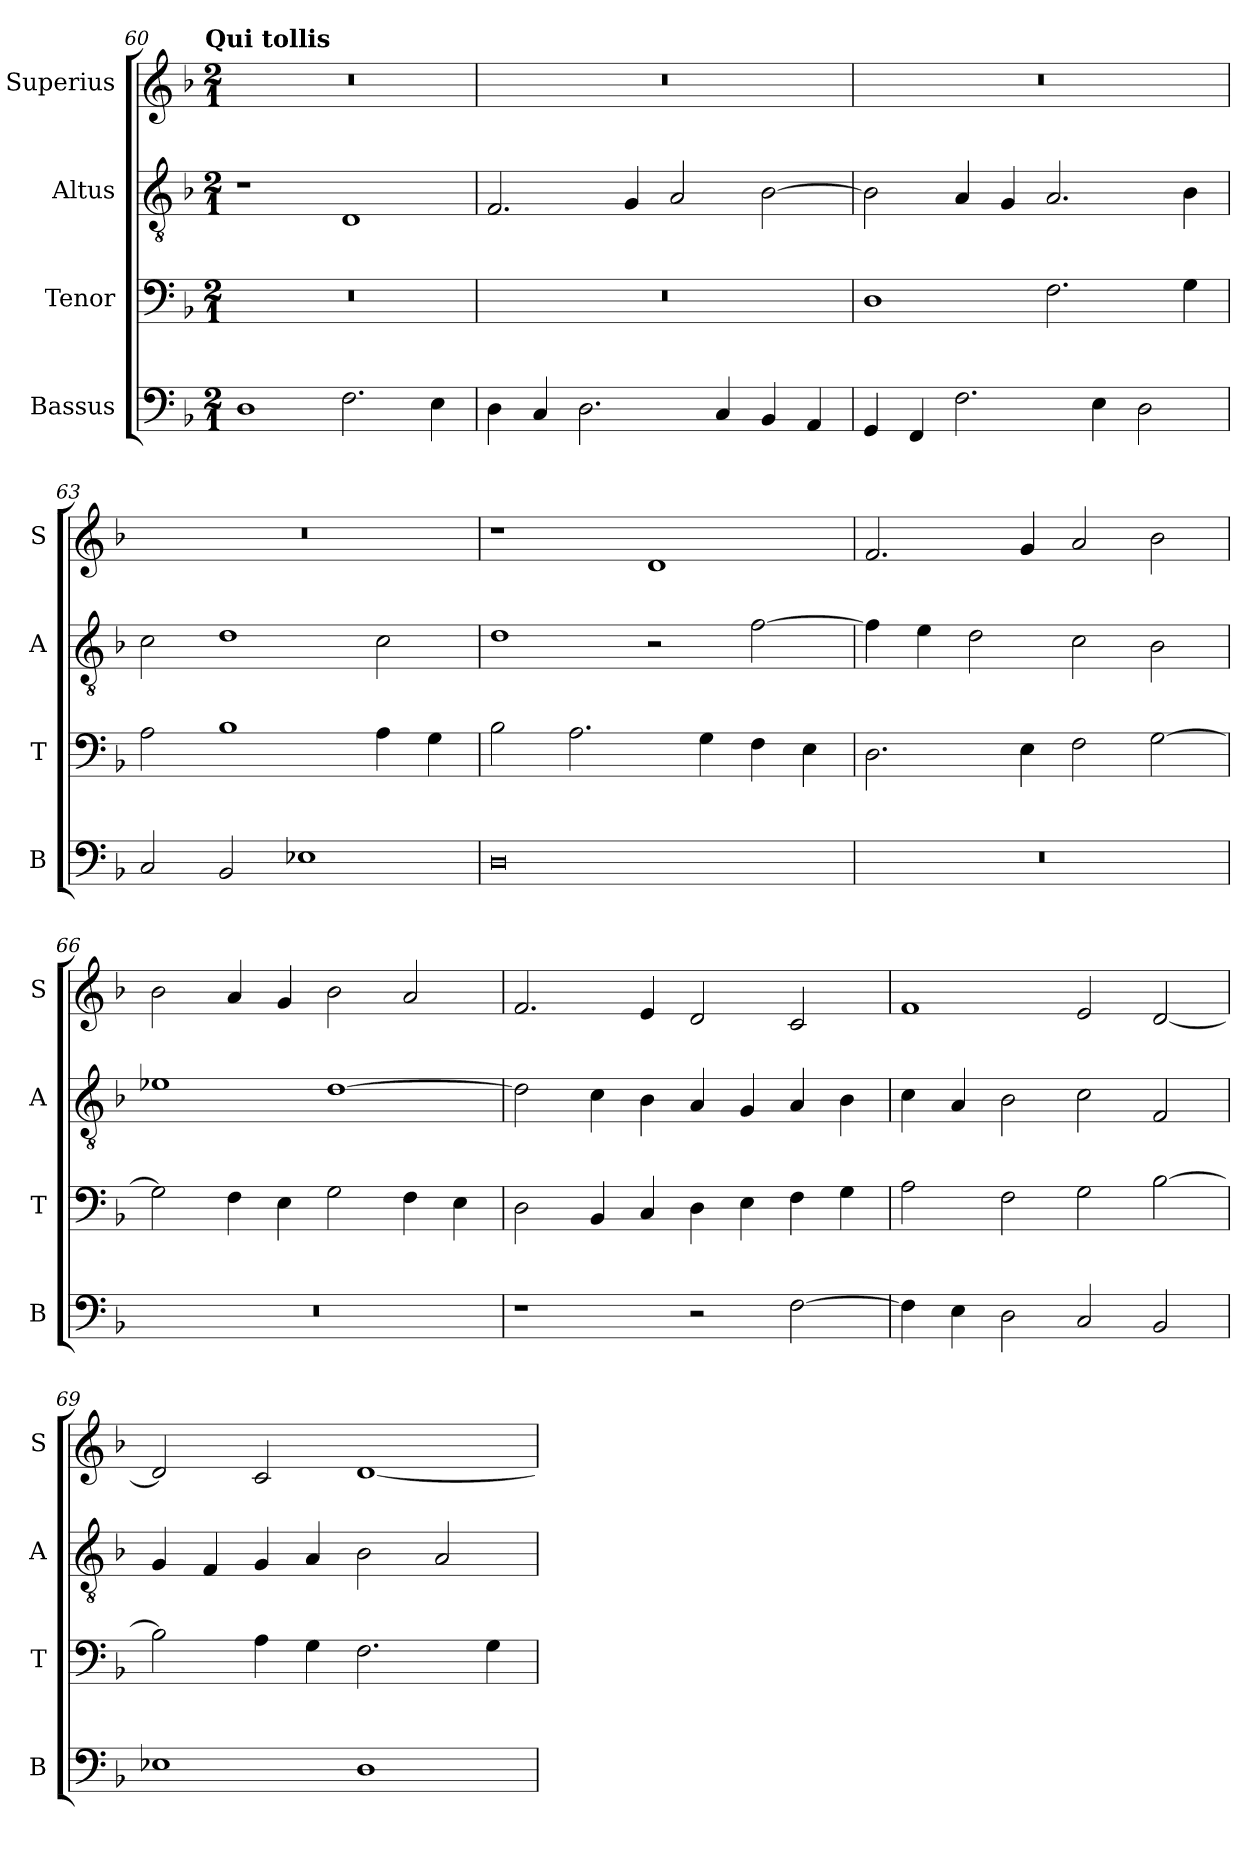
**kern	**kern	**kern	**kern
*part4	*part3	*part2	*part1
*staff4	*staff3	*staff2	*staff1
*I"Bassus	*I"Tenor	*I"Altus	*I"Superius
*I'B	*I'T	*I'A	*I'S
*clefF4	*clefF4	*clefGv2	*clefG2
*k[b-]	*k[b-]	*k[b-]	*k[b-]
*F:	*F:	*F:	*F:
!!LO:TX:omd:t=Qui tollis
*M2/1	*M2/1	*M2/1	*M2/1
=60	=60	=60	=60
1D	0r	1r	0r
2.F	.	1D	.
4E	.	.	.
=61	=61	=61	=61
4D	0r	2.F	0r
4C	.	.	.
2.D	.	.	.
.	.	4G	.
.	.	2A	.
4C	.	.	.
4BB-	.	[2B-	.
4AA	.	.	.
=62	=62	=62	=62
4GG	1D	2B-]	0r
4FF	.	.	.
2.F	.	4A	.
.	.	4G	.
.	2.F	2.A	.
4E	.	.	.
2D	.	.	.
.	4G	4B-	.
=63	=63	=63	=63
2C	2A	2c	0r
2BB-	1B-	1d	.
1E-X	.	.	.
.	4A	2c	.
.	4G	.	.
=64	=64	=64	=64
0D	2B-	1d	1r
.	2.A	.	.
.	.	2r	1d
.	4G	.	.
.	4F	[2f	.
.	4E	.	.
=65	=65	=65	=65
0r	2.D	4f]	2.f
.	.	4e	.
.	.	2d	.
.	4E	.	4g
.	2F	2c	2a
.	[2G	2B-	2b-
=66	=66	=66	=66
0r	2G]	1e-X	2b-
.	4F	.	4a
.	4E	.	4g
.	2G	[1d	2b-
.	4F	.	2a
.	4E	.	.
=67	=67	=67	=67
1r	2D	2d]	2.f
.	4BB-	4c	.
.	4C	4B-	4e
2r	4D	4A	2d
.	4E	4G	.
[2F	4F	4A	2c
.	4G	4B-	.
=68	=68	=68	=68
4F]	2A	4c	1f
4E	.	4A	.
2D	2F	2B-	.
2C	2G	2c	2e
2BB-	[2B-	2F	[2d
=69	=69	=69	=69
1E-X	2B-]	4G	2d]
.	.	4F	.
.	4A	4G	2c
.	4G	4A	.
1D	2.F	2B-	[1d
.	.	2A	.
.	4G	.	.
=	=	=	=
*-	*-	*-	*-
